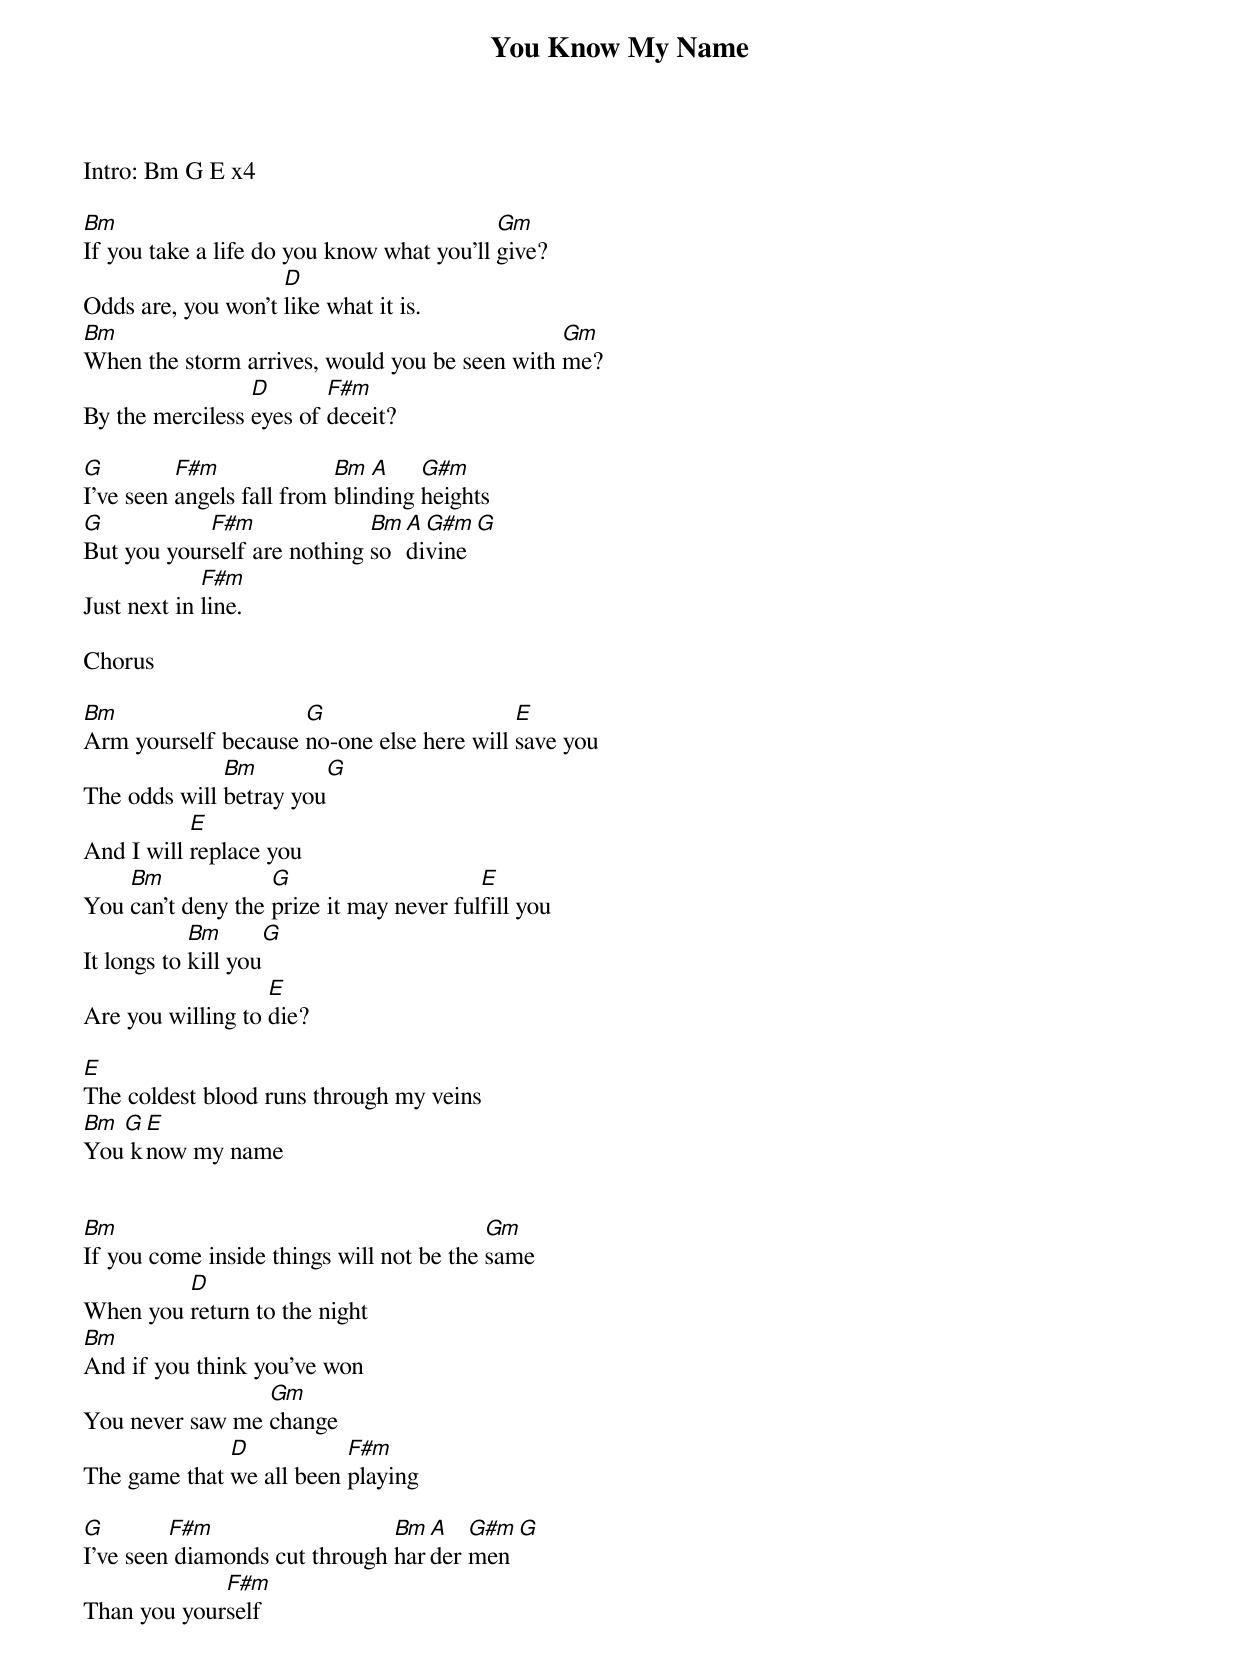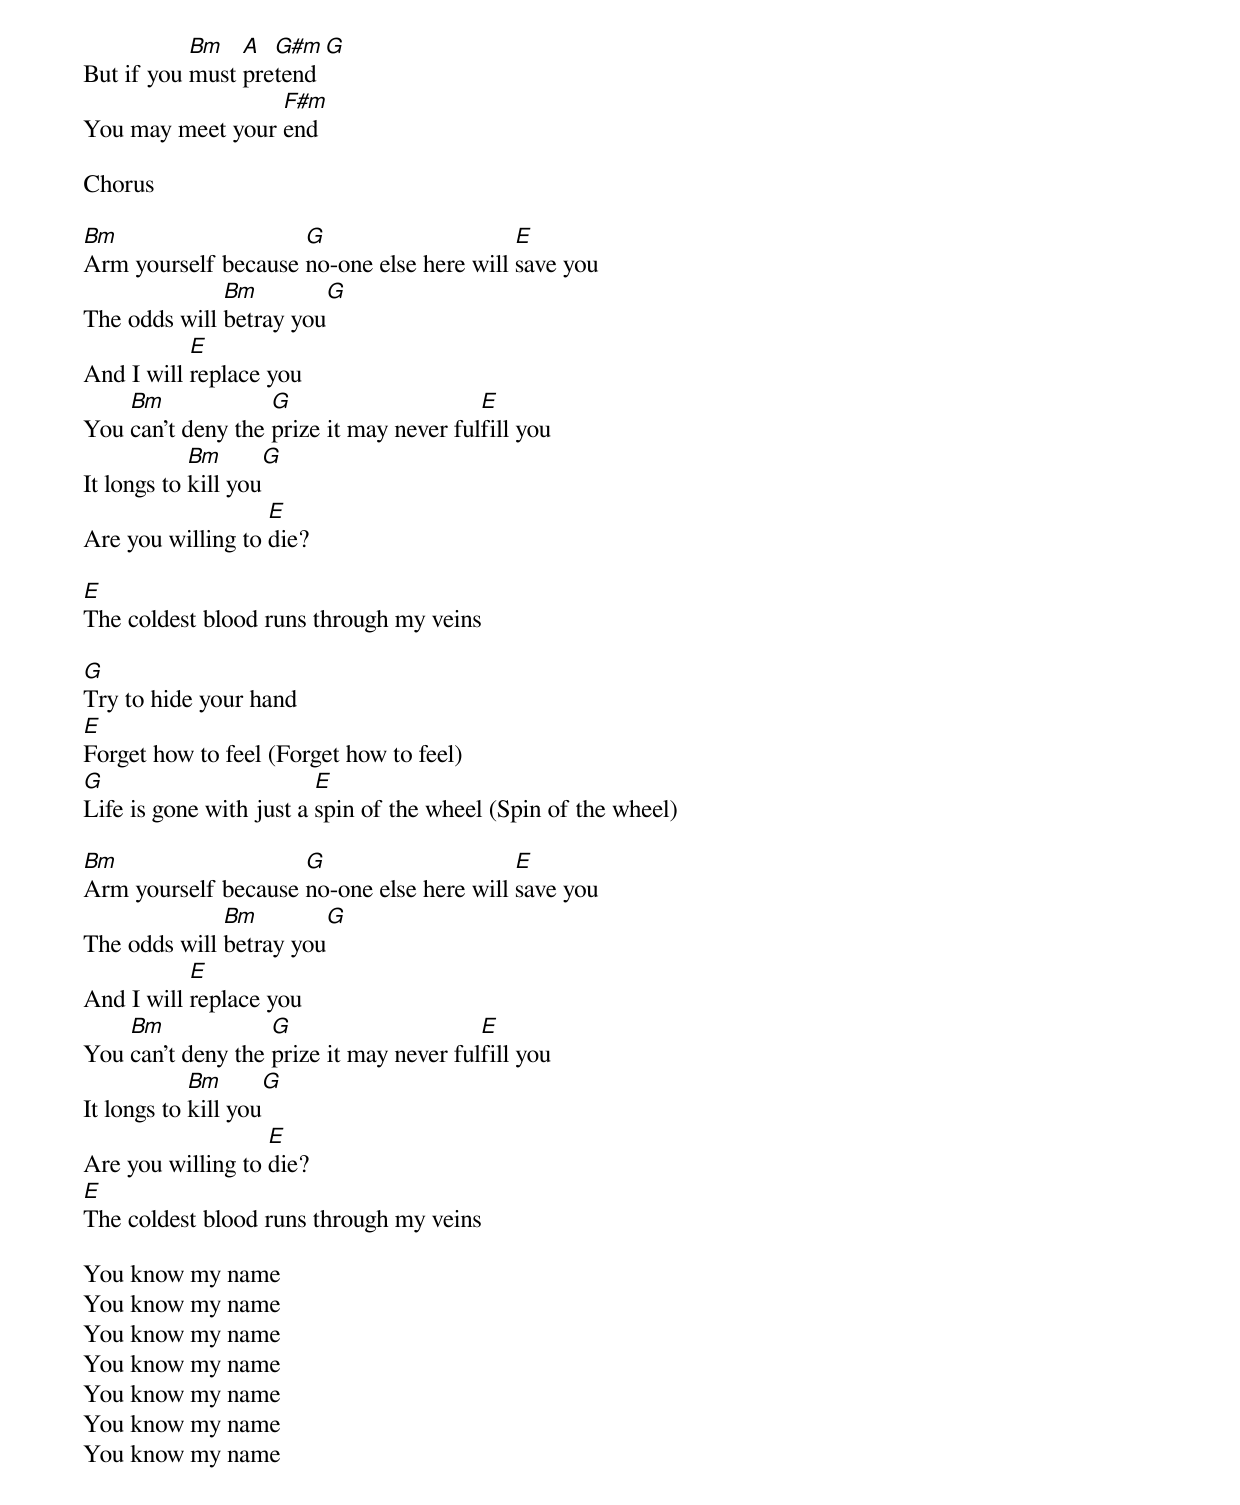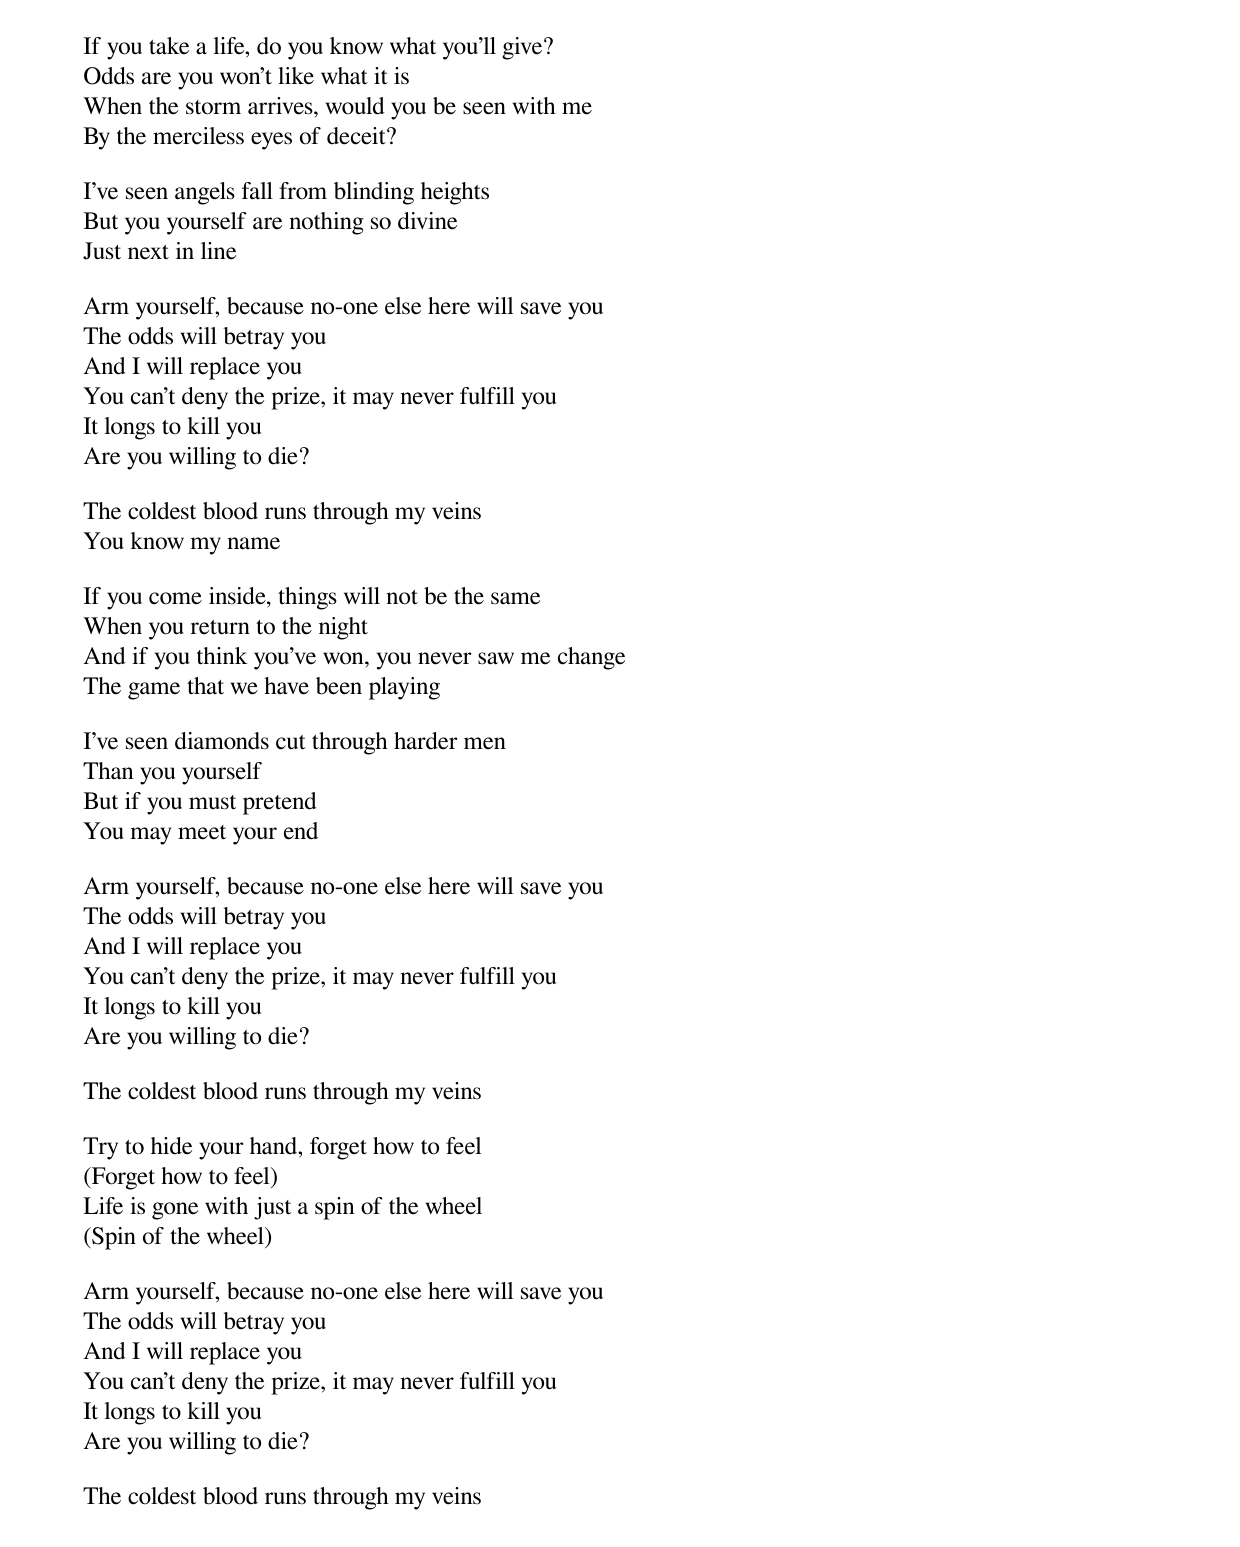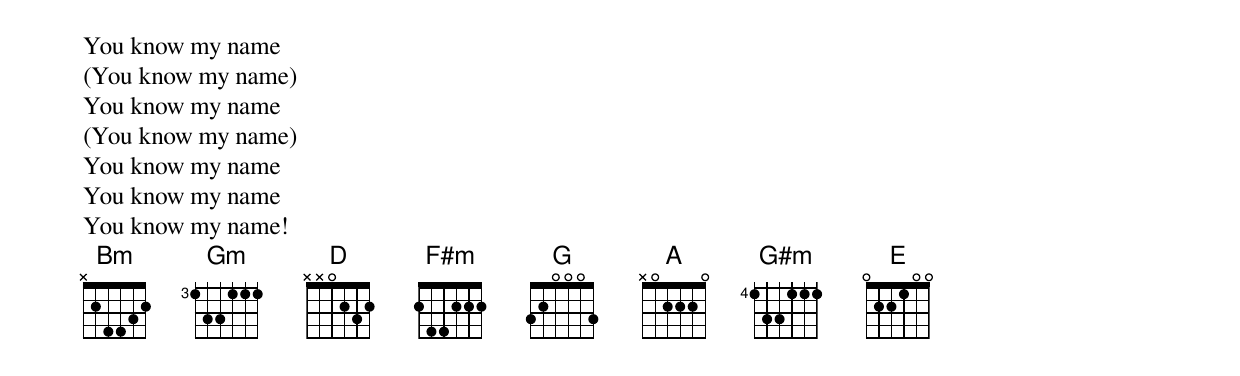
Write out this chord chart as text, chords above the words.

You Know My Name

Intro: Bm G E x4

Bm                                         Gm
If you take a life do you know what you'll give?
                    D
Odds are, you won't like what it is.
Bm                                             Gm
When the storm arrives, would you be seen with me?
                 D       F#m
By the merciless eyes of deceit?

G         F#m              Bm  A    G#m
I've seen angels fall from blinding heights
G           F#m              Bm A G#m  G
But you yourself are nothing so divine
             F#m
Just next in line.

Chorus

Bm                   G                     E
Arm yourself because no-one else here will save you
              Bm         G
The odds will betray you
           E
And I will replace you
    Bm             G                     E
You can't deny the prize it may never fulfill you
            Bm       G
It longs to kill you
                   E
Are you willing to die?

E
The coldest blood runs through my veins
Bm G E
You know my name


Bm                                        Gm
If you come inside things will not be the same
         D
When you return to the night
Bm
And if you think you've won
                 Gm
You never saw me change
              D           F#m
The game that we all been playing

G        F#m                   Bm A   G#m  G
I've seen diamonds cut through harder men
             F#m
Than you yourself
           Bm   A  G#m G
But if you must pretend
                  F#m
You may meet your end

Chorus

Bm                   G                     E
Arm yourself because no-one else here will save you
              Bm         G
The odds will betray you
           E
And I will replace you
    Bm             G                     E
You can't deny the prize it may never fulfill you
            Bm       G
It longs to kill you
                   E
Are you willing to die?

E
The coldest blood runs through my veins

G
Try to hide your hand
E
Forget how to feel (Forget how to feel)
G                        E
Life is gone with just a spin of the wheel (Spin of the wheel)

Bm                   G                     E
Arm yourself because no-one else here will save you
              Bm         G
The odds will betray you
           E
And I will replace you
    Bm             G                     E
You can't deny the prize it may never fulfill you
            Bm       G
It longs to kill you
                   E
Are you willing to die?
E
The coldest blood runs through my veins

You know my name
You know my name
You know my name
You know my name
You know my name
You know my name
You know my name


If you take a life, do you know what you'll give?
Odds are you won't like what it is
When the storm arrives, would you be seen with me
By the merciless eyes of deceit?

I've seen angels fall from blinding heights
But you yourself are nothing so divine
Just next in line

Arm yourself, because no-one else here will save you
The odds will betray you
And I will replace you
You can't deny the prize, it may never fulfill you
It longs to kill you
Are you willing to die?

The coldest blood runs through my veins
You know my name

If you come inside, things will not be the same
When you return to the night
And if you think you've won, you never saw me change
The game that we have been playing

I've seen diamonds cut through harder men
Than you yourself
But if you must pretend
You may meet your end

Arm yourself, because no-one else here will save you
The odds will betray you
And I will replace you
You can't deny the prize, it may never fulfill you
It longs to kill you
Are you willing to die?

The coldest blood runs through my veins

Try to hide your hand, forget how to feel
(Forget how to feel)
Life is gone with just a spin of the wheel
(Spin of the wheel)

Arm yourself, because no-one else here will save you
The odds will betray you
And I will replace you
You can't deny the prize, it may never fulfill you
It longs to kill you
Are you willing to die?

The coldest blood runs through my veins
You know my name
(You know my name)
You know my name
(You know my name)
You know my name
You know my name
You know my name!
